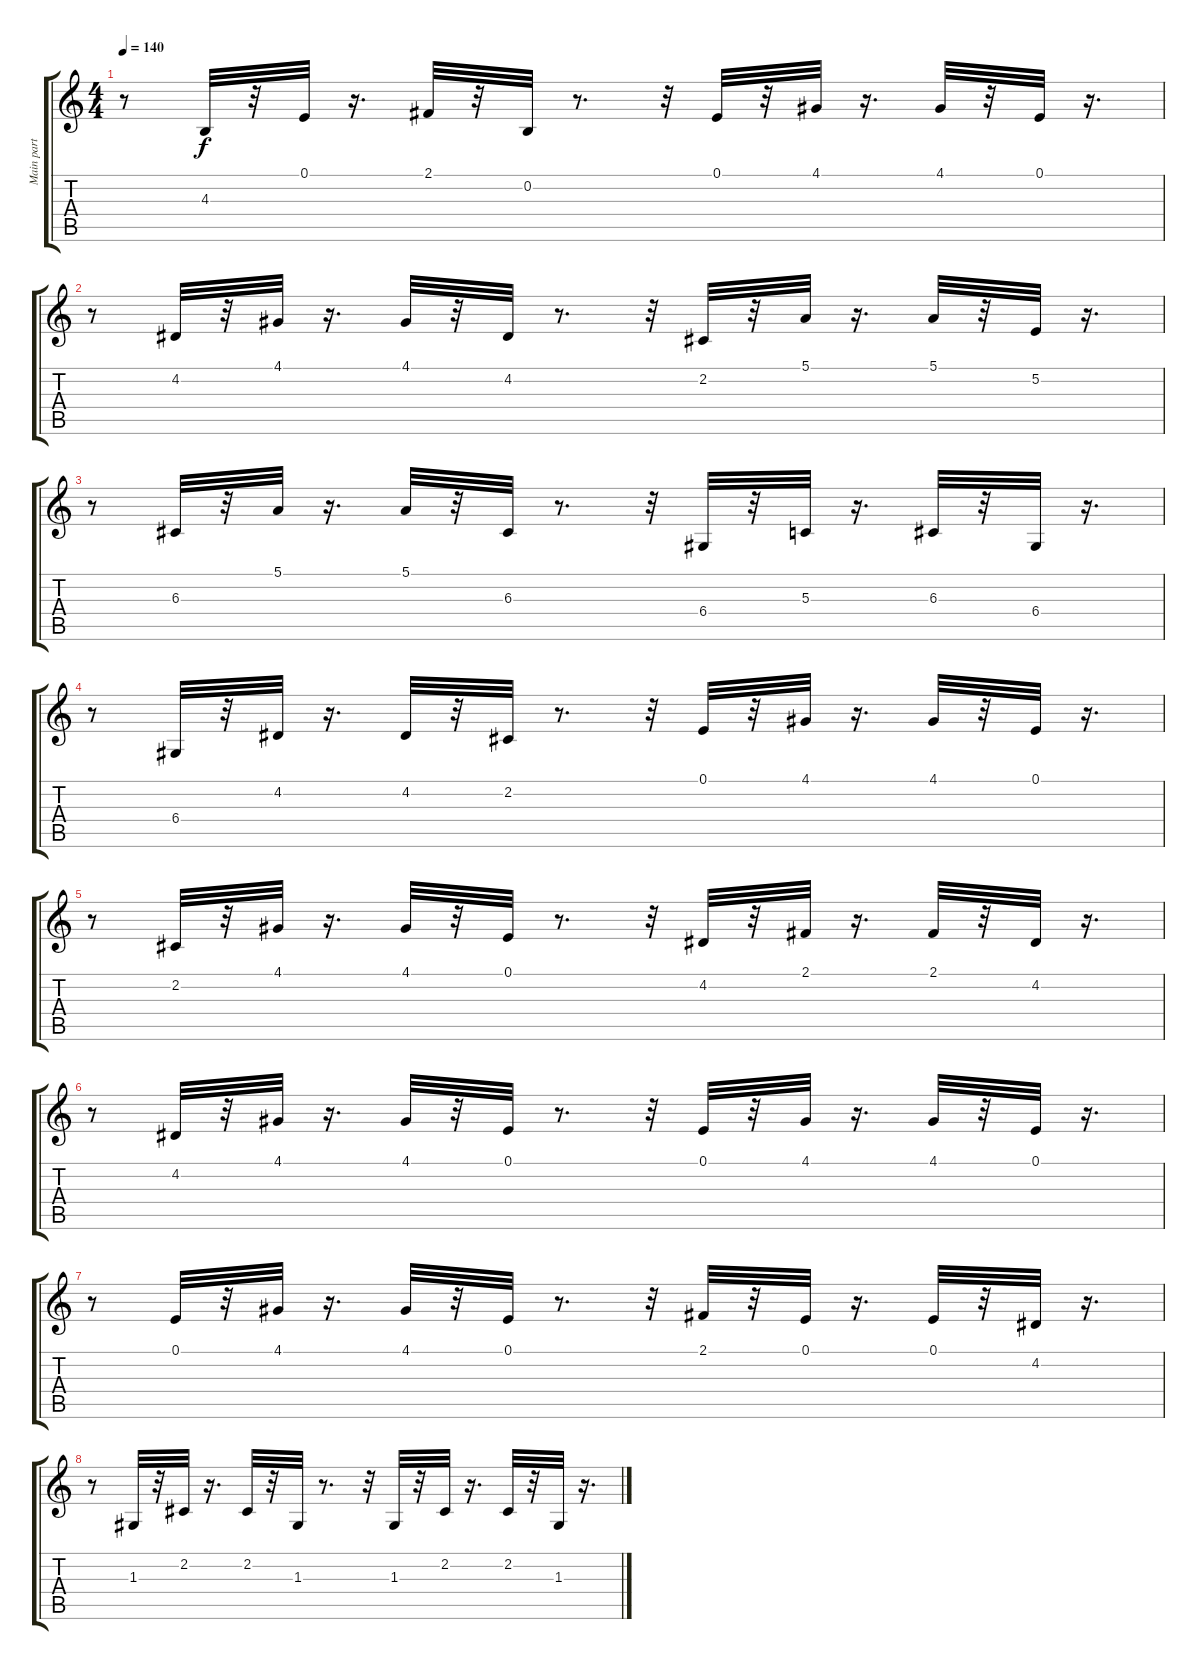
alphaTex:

\track ("Main part" "Main part") {instrument steeldrums}
\staff {score tabs}
\tuning (E4 B3 G3 D3 A2 E2) {hide}
\ts (4 4)
\tempo 140
\clef g2
\ks c
r.8{dy f} 4.3.32 r.32 0.1.32 r.16{d} 2.1.32 r.32 0.2.32 r.8{d} r.32 0.1.32 r.32 4.1.32 r.16{d} 4.1.32 r.32 0.1.32 r.16{d} |
r.8 4.2.32 r.32 4.1.32 r.16{d} 4.1.32 r.32 4.2.32 r.8{d} r.32 2.2.32 r.32 5.1.32 r.16{d} 5.1.32 r.32 5.2.32 r.16{d} |
r.8 6.3.32 r.32 5.1.32 r.16{d} 5.1.32 r.32 6.3.32 r.8{d} r.32 6.4.32 r.32 5.3.32 r.16{d} 6.3.32 r.32 6.4.32 r.16{d} |
r.8 6.4.32 r.32 4.2.32 r.16{d} 4.2.32 r.32 2.2.32 r.8{d} r.32 0.1.32 r.32 4.1.32 r.16{d} 4.1.32 r.32 0.1.32 r.16{d} |
r.8 2.2.32 r.32 4.1.32 r.16{d} 4.1.32 r.32 0.1.32 r.8{d} r.32 4.2.32 r.32 2.1.32 r.16{d} 2.1.32 r.32 4.2.32 r.16{d} |
r.8 4.2.32 r.32 4.1.32 r.16{d} 4.1.32 r.32 0.1.32 r.8{d} r.32 0.1.32 r.32 4.1.32 r.16{d} 4.1.32 r.32 0.1.32 r.16{d} |
r.8 0.1.32 r.32 4.1.32 r.16{d} 4.1.32 r.32 0.1.32 r.8{d} r.32 2.1.32 r.32 0.1.32 r.16{d} 0.1.32 r.32 4.2.32 r.16{d} |
r.8 1.3.32 r.32 2.2.32 r.16{d} 2.2.32 r.32 1.3.32 r.8{d} r.32 1.3.32 r.32 2.2.32 r.16{d} 2.2.32 r.32 1.3.32 r.16{d}
